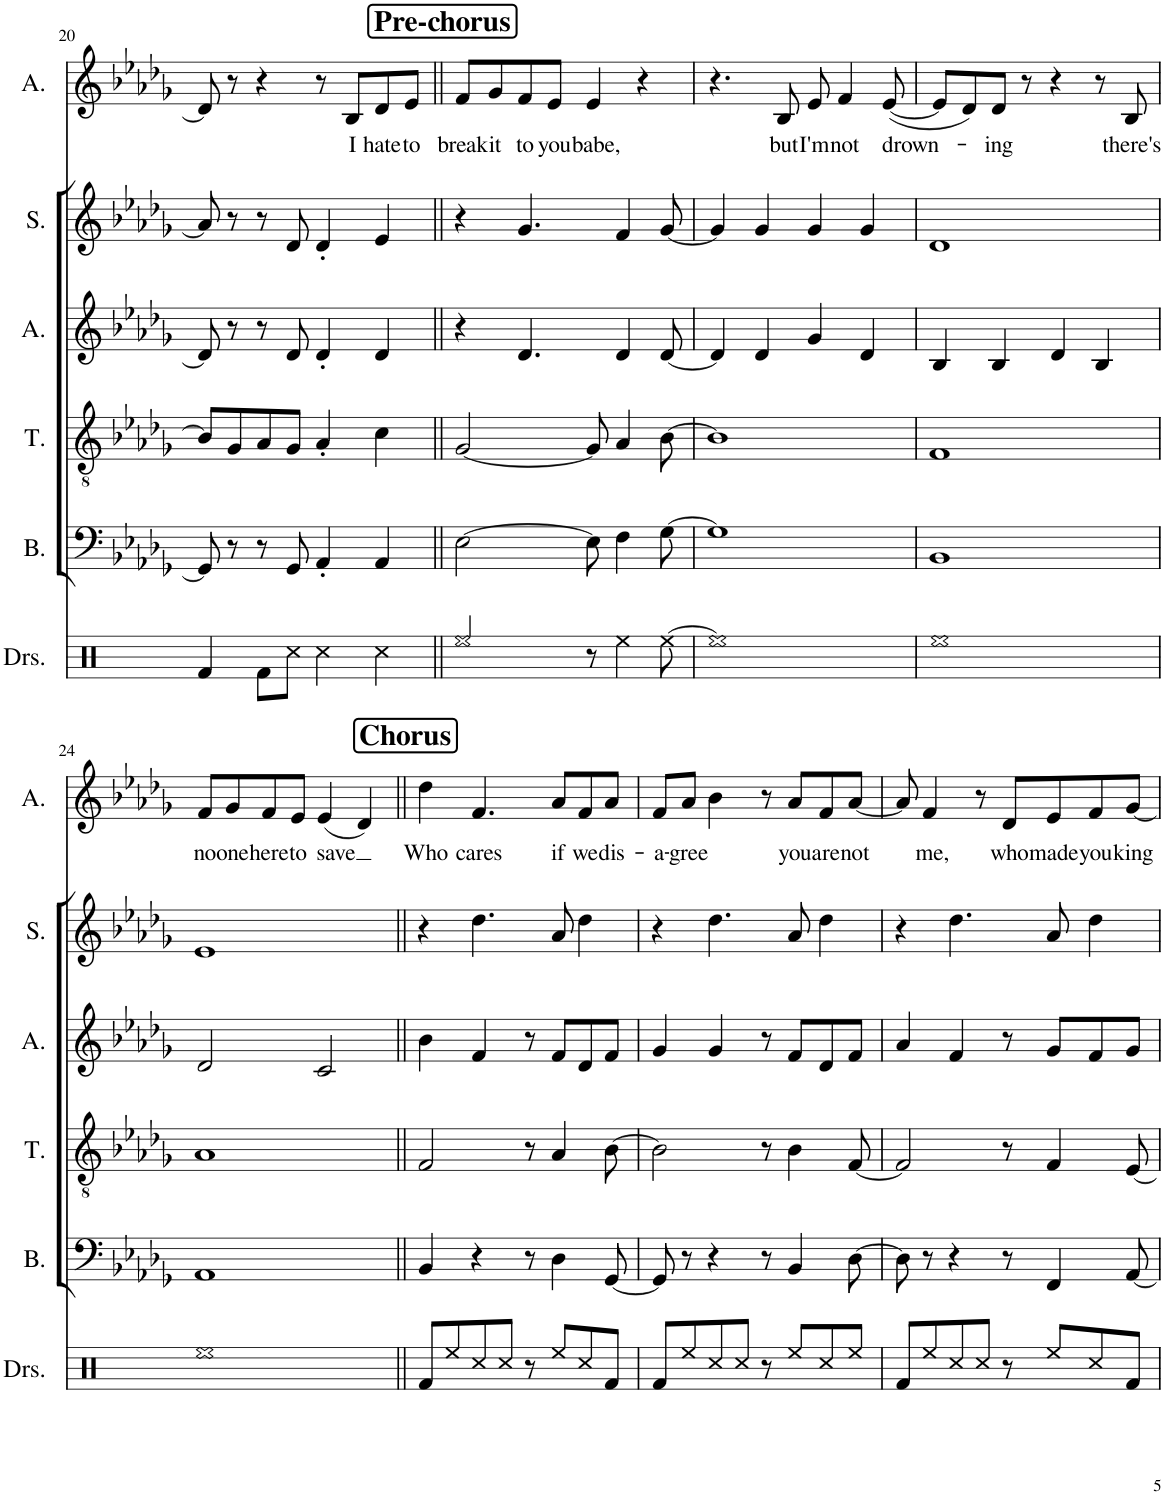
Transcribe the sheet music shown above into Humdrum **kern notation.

**kern	**kern	**kern	**kern	**kern	**kern	**text
*part6	*part5	*part4	*part3	*part2	*part1	*part1
*staff6	*staff5	*staff4	*staff3	*staff2	*staff1	*staff1
*I"Drumset	*I"Bass	*I"Tenor	*I"Alto	*I"Soprano	*I"Alto	*
*I'Drs.	*I'B.	*I'T.	*I'A.	*I'S.	*I'A.	*
!!LO:PB:g=z
*clefX	*clefF4	*clefGv2	*clefG2	*clefG2	*clefG2	*
*k[]	*k[b-e-a-d-g-]	*k[b-e-a-d-g-]	*k[b-e-a-d-g-]	*k[b-e-a-d-g-]	*k[b-e-a-d-g-]	*
*M4/4	*M4/4	*M4/4	*M4/4	*M4/4	*M4/4	*
=20	=20	=20	=20	=20	=20	=20
4Rf/	8GG-/]	8B-/L]	8d-/]	8a-/]	8d-/]	.
.	8r	8G-/	8r	8r	8r	.
8Rf\L	8r	8A-/	8r	8r	4r	.
8Rcc\J	8GG-/	8G-/J	8d-/	8d-/	.	.
4Rcc\	4AA-'/	4A-'/	4d-'/	4d-'/	8r	.
!	!	!	!	!	!	!LO:LY:b
.	.	.	.	.	8B-/L	I
!	!	!	!	!	!	!LO:LY:b
4Rcc\	4AA-/	4c\	4d-/	4e-/	8d-/	hate
!	!	!	!	!	!	!LO:LY:b
.	.	.	.	.	8e-/J	to
!!LO:REH:place=s1:a:B:cj:fs=14:t=Pre-chorus
=21||	=21||	=21||	=21||	=21||	=21||	=21||
!	!	!	!	!	!	!LO:LY:b
2Ree/	[2E-\	[2G-/	4r	4r	8f/L	break
!	!	!	!	!	!	!LO:LY:b
.	.	.	.	.	8g-/	it
!	!	!	!	!	!	!LO:LY:b
.	.	.	4.d-/	4.g-/	8f/	to
!	!	!	!	!	!	!LO:LY:b
.	.	.	.	.	8e-/J	you
!	!	!	!	!	!	!LO:LY:b
8r	8E-\]	8G-/]	.	.	4e-/	babe,
4Ree\	4F\	4A-/	4d-/	4f/	.	.
.	.	.	.	.	4r	.
[8Ree\	[8G-\	[8B-\	[8d-/	[8g-/	.	.
=22	=22	=22	=22	=22	=22	=22
1Ree]	1G-]	1B-]	4d-/]	4g-/]	4.r	.
.	.	.	4d-/	4g-/	.	.
!	!	!	!	!	!	!LO:LY:b
.	.	.	.	.	8B-/	but
!	!	!	!	!	!	!LO:LY:b
.	.	.	4g-/	4g-/	8e-/	I'm
!	!	!	!	!	!	!LO:LY:b
.	.	.	.	.	4f/	not
.	.	.	4d-/	4g-/	.	.
!	!	!	!	!	!	!LO:LY:b
.	.	.	.	.	([8e-/	drown-
=23	=23	=23	=23	=23	=23	=23
1Ree	1BB-	1F	4B-/	1d-	8e-/L]	.
.	.	.	.	.	8d-/)	.
!	!	!	!	!	!	!LO:LY:b
.	.	.	4B-/	.	8d-/J	-ing
.	.	.	.	.	8r	.
.	.	.	4d-/	.	4r	.
.	.	.	4B-/	.	8r	.
!	!	!	!	!	!	!LO:LY:b
.	.	.	.	.	8B-/	there's
!!LO:LB:g=z
=24	=24	=24	=24	=24	=24	=24
!	!	!	!	!	!	!LO:LY:b
1Ree	1AA-	1A-	2d-/	1e-	8f/L	no
!	!	!	!	!	!	!LO:LY:b
.	.	.	.	.	8g-/	one
!	!	!	!	!	!	!LO:LY:b
.	.	.	.	.	8f/	here
!	!	!	!	!	!	!LO:LY:b
.	.	.	.	.	8e-/J	to
!	!	!	!	!	!	!LO:LY:b
.	.	.	2c/	.	(4e-/	save
.	.	.	.	.	4d-/)	.
!!LO:REH:place=s1:a:B:cj:fs=14:t=Chorus
=25||	=25||	=25||	=25||	=25||	=25||	=25||
!	!	!	!	!	!	!LO:LY:b
8Rf/L	4BB-/	2F/	4b-\	4r	4dd-\	Who
8Ree/	.	.	.	.	.	.
!	!	!	!	!	!	!LO:LY:b
8Rcc/	4r	.	4f/	4.dd-\	4.f/	cares
8Rcc/J	.	.	.	.	.	.
8r	8r	8r	8r	.	.	.
!	!	!	!	!	!	!LO:LY:b
8Ree/L	4D-\	4A-/	8f/L	8a-/	8a-/L	if
!	!	!	!	!	!	!LO:LY:b
8Rcc/	.	.	8d-/	4dd-\	8f/	we
!	!	!	!	!	!	!LO:LY:b
8Rf/J	[8GG-/	[8B-\	8f/J	.	8a-/J	dis-
=26	=26	=26	=26	=26	=26	=26
!	!	!	!	!	!	!LO:LY:b
8Rf/L	8GG-/]	2B-\]	4g-/	4r	8f/L	-a-
!	!	!	!	!	!	!LO:LY:b
8Ree/	8r	.	.	.	8a-/J	-gree
8Rcc/	4r	.	4g-/	4.dd-\	4b-\	.
8Rcc/J	.	.	.	.	.	.
8r	8r	8r	8r	.	8r	.
!	!	!	!	!	!	!LO:LY:b
8Ree/L	4BB-/	4B-\	8f/L	8a-/	8a-/L	you
!	!	!	!	!	!	!LO:LY:b
8Rcc/	.	.	8d-/	4dd-\	8f/	are
!	!	!	!	!	!	!LO:LY:b
8Ree/J	[8D-\	[8F/	8f/J	.	[8a-/J	not
=27	=27	=27	=27	=27	=27	=27
8Rf/L	8D-\]	2F/]	4a-/	4r	8a-/]	.
!	!	!	!	!	!	!LO:LY:b
8Ree/	8r	.	.	.	4f/	me,
8Rcc/	4r	.	4f/	4.dd-\	.	.
8Rcc/J	.	.	.	.	8r	.
!	!	!	!	!	!	!LO:LY:b
8r	8r	8r	8r	.	8d-/L	who
!	!	!	!	!	!	!LO:LY:b
8Ree/L	4FF/	4F/	8g-/L	8a-/	8e-/	made
!	!	!	!	!	!	!LO:LY:b
8Rcc/	.	.	8f/	4dd-\	8f/	you
!	!	!	!	!	!	!LO:LY:b
8Rf/J	[8AA-/	[8E-/	8g-/J	.	[8g-/J	king
=	=	=	=	=	=	=
*-	*-	*-	*-	*-	*-	*-
